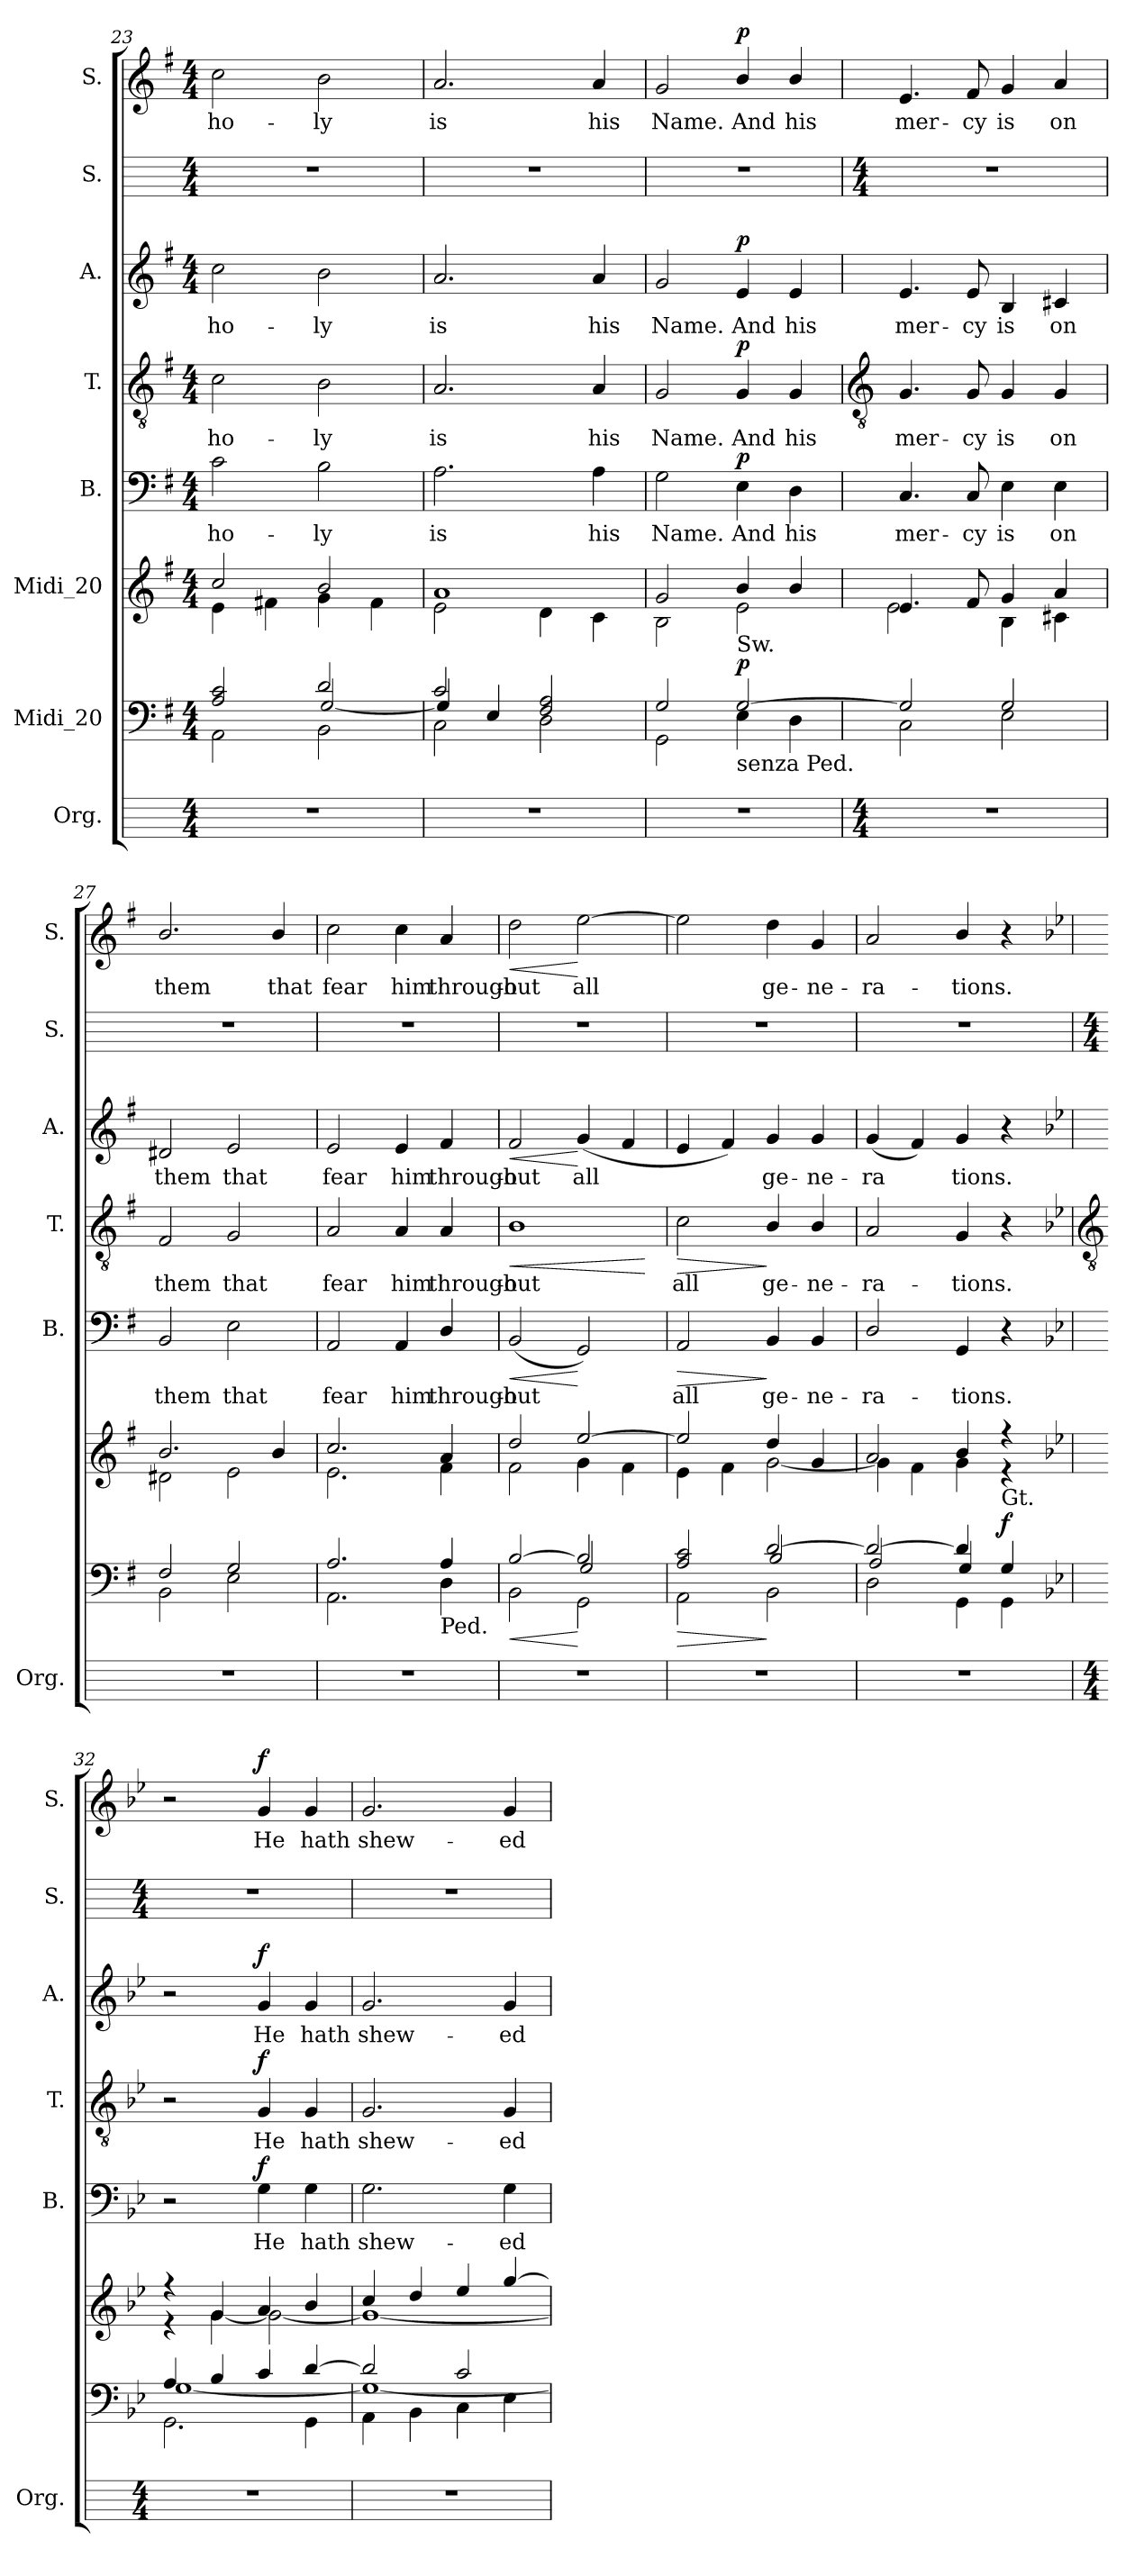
**kern	**kern	**dynam	**kern	**kern	**text	**dynam	**kern	**text	**dynam	**kern	**text	**dynam	**kern	**kern	**text	**dynam
*part8	*part7	*part7	*part6	*part5	*part5	*part5	*part4	*part4	*part4	*part3	*part3	*part3	*part2	*part1	*part1	*part1
*staff8	*staff7	*staff7	*staff6	*staff5	*staff5	*staff5	*staff4	*staff4	*staff4	*staff3	*staff3	*staff3	*staff2	*staff1	*staff1	*staff1
*I"Org.	*I"Midi_20	*	*I"Midi_20	*I"B.	*	*	*I"T.	*	*	*I"A.	*	*	*I"S.	*I"S.	*	*
*I'Org.	*	*	*	*I'B.	*	*	*I'T.	*	*	*I'A.	*	*	*I'S.	*I'S.	*	*
*	*clefF4	*	*clefG2	*clefF4	*	*	*clefGv2	*	*	*clefG2	*	*	*	*clefG2	*	*
*	*k[f#]	*	*k[f#]	*k[f#]	*	*	*k[f#]	*	*	*k[f#]	*	*	*	*k[f#]	*	*
*	*G:	*	*G:	*G:	*	*	*G:	*	*	*G:	*	*	*	*G:	*	*
*M4/4	*M4/4	*	*M4/4	*M4/4	*	*	*M4/4	*	*	*M4/4	*	*	*M4/4	*M4/4	*	*
=23	=23	=23	=23	=23	=23	=23	=23	=23	=23	=23	=23	=23	=23	=23	=23	=23
*	*^	*	*^	*	*	*	*	*	*	*	*	*	*	*	*	*
*	*	*^	*	*	*	*	*	*	*	*	*	*	*	*	*	*	*	*
!	!	!	!	!	!	!	!	!LO:LY:b	!	!	!LO:LY:b	!	!	!LO:LY:b	!	!	!	!LO:LY:b	!
1r	2A/ 2c/	2ryy	2AA\	.	2cc/	4e\	2c	ho-	.	2c	ho-	.	2cc	ho-	.	1r	2cc	ho-	.
.	.	.	.	.	.	4f#X\	.	.	.	.	.	.	.	.	.	.	.	.	.
!	!	!	!	!	!	!	!	!LO:LY:b	!	!	!LO:LY:b	!	!	!LO:LY:b	!	!	!	!LO:LY:b	!
.	2d/	[2G/	2BB\	.	2b/	4g\	2B	-ly	.	2B	-ly	.	2b	-ly	.	.	2b	-ly	.
.	.	.	.	.	.	4f#\	.	.	.	.	.	.	.	.	.	.	.	.	.
=24	=24	=24	=24	=24	=24	=24	=24	=24	=24	=24	=24	=24	=24	=24	=24	=24	=24	=24	=24
!	!	!	!	!	!	!	!	!LO:LY:b	!	!	!LO:LY:b	!	!	!LO:LY:b	!	!	!	!LO:LY:b	!
1r	2c/	4G/]	2C\	.	1a/	2e\	2.A	is	.	2.A	is	.	2.a	is	.	1r	2.a	is	.
.	.	4E/	.	.	.	.	.	.	.	.	.	.	.	.	.	.	.	.	.
.	2F#/ 2A/	2ryy	2D\	.	.	4d\	.	.	.	.	.	.	.	.	.	.	.	.	.
!	!	!	!	!	!	!	!	!LO:LY:b	!	!	!LO:LY:b	!	!	!LO:LY:b	!	!	!	!LO:LY:b	!
.	.	.	.	.	.	4c\	4A	his	.	4A	his	.	4a	his	.	.	4a	his	.
=25	=25	=25	=25	=25	=25	=25	=25	=25	=25	=25	=25	=25	=25	=25	=25	=25	=25	=25	=25
!	!	!	!	!	!	!	!	!LO:LY:b	!	!	!LO:LY:b	!	!	!LO:LY:b	!	!	!	!LO:LY:b	!
1r	2G/	1ryy	2GG\	.	2g/	2B\	2G	Name.	.	2G	Name.	.	2g	Name.	.	1r	2g	Name.	.
!	!LO:TX:a:t=Sw.	!	!	!	!	!	!	!	!	!	!	!	!	!	!	!	!	!	!
!	!LO:TX:b:t=senza Ped.	!	!	!	!	!	!	!	!	!	!	!	!	!	!	!	!	!	!
!	!	!	!	!LO:DY:a	!	!	!	!LO:LY:b	!LO:DY:a	!	!LO:LY:b	!LO:DY:a	!	!LO:LY:b	!LO:DY:a	!	!	!LO:LY:b	!LO:DY:a
.	[2G/	.	4E\	p	4b/	2e\	4E	And	p	4G	And	p	4e	And	p	.	4b/	And	p
!	!	!	!	!	!	!	!	!LO:LY:b	!	!	!LO:LY:b	!	!	!LO:LY:b	!	!	!	!LO:LY:b	!
.	.	.	4D\	.	4b/	.	4D	his	.	4G	his	.	4e	his	.	.	4b/	his	.
!!LO:LB:g=z
=26	=26	=26	=26	=26	=26	=26	=26	=26	=26	=26	=26	=26	=26	=26	=26	=26	=26	=26	=26
*	*	*	*	*	*	*	*	*	*	*clefGv2	*	*	*	*	*	*	*	*	*
*M4/4	*	*	*	*	*	*	*	*	*	*	*	*	*	*	*	*M4/4	*	*	*
!	!	!	!	!	!	!	!	!LO:LY:b	!	!	!LO:LY:b	!	!	!LO:LY:b	!	!	!	!LO:LY:b	!
1r	2G/]	1ryy	2C\	.	4.e/	2e\	4.C	mer-	.	4.G	mer-	.	4.e	mer-	.	1r	4.e	mer-	.
!	!	!	!	!	!	!	!	!LO:LY:b	!	!	!LO:LY:b	!	!	!LO:LY:b	!	!	!	!LO:LY:b	!
.	.	.	.	.	8f#/	.	8C	-cy	.	8G	-cy	.	8e	-cy	.	.	8f#	-cy	.
!	!	!	!	!	!	!	!	!LO:LY:b	!	!	!LO:LY:b	!	!	!LO:LY:b	!	!	!	!LO:LY:b	!
.	2G/	.	2E\	.	4g/	4B\	4E	is	.	4G	is	.	4B	is	.	.	4g	is	.
!	!	!	!	!	!	!	!	!LO:LY:b	!	!	!LO:LY:b	!	!	!LO:LY:b	!	!	!	!LO:LY:b	!
.	.	.	.	.	4a/	4c#X\	4E	on	.	4G	on	.	4c#X	on	.	.	4a	on	.
=27	=27	=27	=27	=27	=27	=27	=27	=27	=27	=27	=27	=27	=27	=27	=27	=27	=27	=27	=27
!	!	!	!	!	!	!	!	!LO:LY:b	!	!	!LO:LY:b	!	!	!LO:LY:b	!	!	!	!LO:LY:b	!
1r	2F#/	1ryy	2BB\	.	2.b/	2d#X\	2BB	them	.	2F#	them	.	2d#X	them	.	1r	2.b/	them	.
!	!	!	!	!	!	!	!	!LO:LY:b	!	!	!LO:LY:b	!	!	!LO:LY:b	!	!	!	!	!
.	2G/	.	2E\	.	.	2e\	2E	that	.	2G	that	.	2e	that	.	.	.	.	.
!	!	!	!	!	!	!	!	!	!	!	!	!	!	!	!	!	!	!LO:LY:b	!
.	.	.	.	.	4b/	.	.	.	.	.	.	.	.	.	.	.	4b/	that	.
=28	=28	=28	=28	=28	=28	=28	=28	=28	=28	=28	=28	=28	=28	=28	=28	=28	=28	=28	=28
!	!	!	!	!	!	!	!	!LO:LY:b	!	!	!LO:LY:b	!	!	!LO:LY:b	!	!	!	!LO:LY:b	!
1r	2.A/	2.ryy	2.AA\	.	2.cc/	2.e\	2AA	fear	.	2A	fear	.	2e	fear	.	1r	2cc	fear	.
!	!	!	!	!	!	!	!	!LO:LY:b	!	!	!LO:LY:b	!	!	!LO:LY:b	!	!	!	!LO:LY:b	!
.	.	.	.	.	.	.	4AA	him	.	4A	him	.	4e	him	.	.	4cc	him	.
!	!LO:TX:b:t=Ped.	!	!	!	!	!	!	!	!	!	!	!	!	!	!	!	!	!	!
!	!	!	!	!	!	!	!	!LO:LY:b	!	!	!LO:LY:b	!	!	!LO:LY:b	!	!	!	!LO:LY:b	!
.	4A/	4ryy	4D\	.	4a/	4f#\	4D/	through-	.	4A	through-	.	4f#	through-	.	.	4a	through-	.
=29	=29	=29	=29	=29	=29	=29	=29	=29	=29	=29	=29	=29	=29	=29	=29	=29	=29	=29	=29
!	!	!	!	!LO:HP:b	!	!	!	!LO:LY:b	!LO:HP:b	!	!LO:LY:b	!LO:HP:b	!	!LO:LY:b	!LO:HP:b	!	!	!LO:LY:b	!LO:HP:b
1r	[2B/	2ryy	2BB\	<	2dd/	2f#\	(<2BB	-out	<	1B	-out	<	2f#	-out	<	1r	2dd	-out	<
!	!	!	!	!	!	!	!	!	!	!	!	!	!	!LO:LY:b	!	!	!	!LO:LY:b	!
.	2B/]	2G/	2GG\	[	[2ee/	4g\	2GG)	.	[	.	.	.	(<4g	all	[	.	[2ee	all	[
.	.	.	.	.	.	4f#\	.	.	.	.	.	.	4f#	.	.	.	.	.	.
*	*v	*v	*v	*	*	*	*	*	*	*	*	*	*	*	*	*	*	*	*
*	*	*	*v	*v	*	*	*	*	*	*	*	*	*	*	*	*	*
.	.	.	.	.	.	.	.	.	[	.	.	.	.	.	.	.
=30	=30	=30	=30	=30	=30	=30	=30	=30	=30	=30	=30	=30	=30	=30	=30	=30
*	*^	*	*	*	*	*	*	*	*	*	*	*	*	*	*	*
*	*	*^	*	*	*	*	*	*	*	*	*	*	*	*	*	*	*
!	!	!	!	!LO:HP:b	!	!	!LO:LY:b	!LO:HP:b	!	!LO:LY:b	!LO:HP:b	!	!	!	!	!	!	!
*	*	*	*	*	*^	*	*	*	*	*	*	*	*	*	*	*	*	*
1r	2A/ 2c/	2ryy	2AA\	>	2ee/]	4e\	2AA	all	>	2c	all	>	4e	.	.	1r	2ee]	.	.
.	.	.	.	.	.	4f#\	.	.	.	.	.	.	4f#)	.	.	.	.	.	.
!	!	!	!	!	!	!	!	!LO:LY:b	!	!	!LO:LY:b	!	!	!LO:LY:b	!	!	!	!LO:LY:b	!
.	[2d/	2B/	2BB\	]	4dd/	[2g\	4BB	ge-	]	4B/	ge-	]	4g	ge-	.	.	4dd	ge-	.
!	!	!	!	!	!	!	!	!LO:LY:b	!	!	!LO:LY:b	!	!	!LO:LY:b	!	!	!	!LO:LY:b	!
.	.	.	.	.	4g/	.	4BB	-ne-	.	4B/	-ne-	.	4g	-ne-	.	.	4g	-ne-	.
=31	=31	=31	=31	=31	=31	=31	=31	=31	=31	=31	=31	=31	=31	=31	=31	=31	=31	=31	=31
!	!	!	!	!	!	!	!	!LO:LY:b	!	!	!LO:LY:b	!	!	!LO:LY:b	!	!	!	!LO:LY:b	!
1r	2d/_	2A/	2D\	.	2a/	4g\]	2D/	-ra-	.	2A	-ra-	.	(<4g	-ra	.	1r	2a	-ra-	.
.	.	.	.	.	.	4f#\	.	.	.	.	.	.	4f#)	.	.	.	.	.	.
!	!	!	!	!	!	!	!	!LO:LY:b	!	!	!LO:LY:b	!	!	!LO:LY:b	!	!	!	!LO:LY:b	!
.	4d/]	4G/	4GG\	.	4b/	4g\	4GG	-tions.	.	4G	-tions.	.	4g	tions.	.	.	4b/	-tions.	.
!	!LO:TX:a:t=Gt.	!	!	!	!	!	!	!	!	!	!	!	!	!	!	!	!	!	!
!	!	!	!	!LO:DY:a	!	!	!	!	!	!	!	!	!	!	!	!	!	!	!
.	4G/	4ryy	4GG\	f	4r	4r	4r	.	.	4r	.	.	4r	.	.	.	4r	.	.
*	*k[b-e-]	*	*	*	*k[b-e-]	*	*k[b-e-]	*	*	*k[b-e-]	*	*	*k[b-e-]	*	*	*	*k[b-e-]	*	*
*	*B-:	*	*	*	*B-:	*	*B-:	*	*	*B-:	*	*	*B-:	*	*	*	*B-:	*	*
!!LO:LB:g=z
=32	=32	=32	=32	=32	=32	=32	=32	=32	=32	=32	=32	=32	=32	=32	=32	=32	=32	=32	=32
*	*	*	*	*	*	*	*	*	*	*clefGv2	*	*	*	*	*	*	*	*	*
*M4/4	*	*	*	*	*	*	*	*	*	*	*	*	*	*	*	*M4/4	*	*	*
1r	4A/	[1G\	2.GG\	.	4r	4r	2r	.	.	2r	.	.	2r	.	.	1r	2r	.	.
.	4B-/	.	.	.	4g/	[4g\	.	.	.	.	.	.	.	.	.	.	.	.	.
!	!	!	!	!	!	!	!	!LO:LY:b	!LO:DY:a	!	!LO:LY:b	!LO:DY:a	!	!LO:LY:b	!LO:DY:a	!	!	!LO:LY:b	!LO:DY:a
.	4c/	.	.	.	4a/	2g\_	4G	He	f	4G	He	f	4g	He	f	.	4g	He	f
!	!	!	!	!	!	!	!	!LO:LY:b	!	!	!LO:LY:b	!	!	!LO:LY:b	!	!	!	!LO:LY:b	!
.	[4d/	.	4GG\	.	4b-/	.	4G	hath	.	4G	hath	.	4g	hath	.	.	4g	hath	.
=33	=33	=33	=33	=33	=33	=33	=33	=33	=33	=33	=33	=33	=33	=33	=33	=33	=33	=33	=33
!	!	!	!	!	!	!	!	!LO:LY:b	!	!	!LO:LY:b	!	!	!LO:LY:b	!	!	!	!LO:LY:b	!
1r	2d/]	1G\_	4AA\	.	4cc/	1g\_	2.G	shew-	.	2.G	shew-	.	2.g	shew-	.	1r	2.g	shew-	.
.	.	.	4BB-\	.	4dd/	.	.	.	.	.	.	.	.	.	.	.	.	.	.
.	2c/	.	4C\	.	4ee-/	.	.	.	.	.	.	.	.	.	.	.	.	.	.
!	!	!	!	!	!	!	!	!LO:LY:b	!	!	!LO:LY:b	!	!	!LO:LY:b	!	!	!	!LO:LY:b	!
.	.	.	4E-\	.	[4gg/	.	4G	-ed	.	4G	-ed	.	4g	-ed	.	.	4g	-ed	.
*	*v	*v	*v	*	*	*	*	*	*	*	*	*	*	*	*	*	*	*	*
*	*	*	*v	*v	*	*	*	*	*	*	*	*	*	*	*	*	*
=	=	=	=	=	=	=	=	=	=	=	=	=	=	=	=	=
*-	*-	*-	*-	*-	*-	*-	*-	*-	*-	*-	*-	*-	*-	*-	*-	*-
